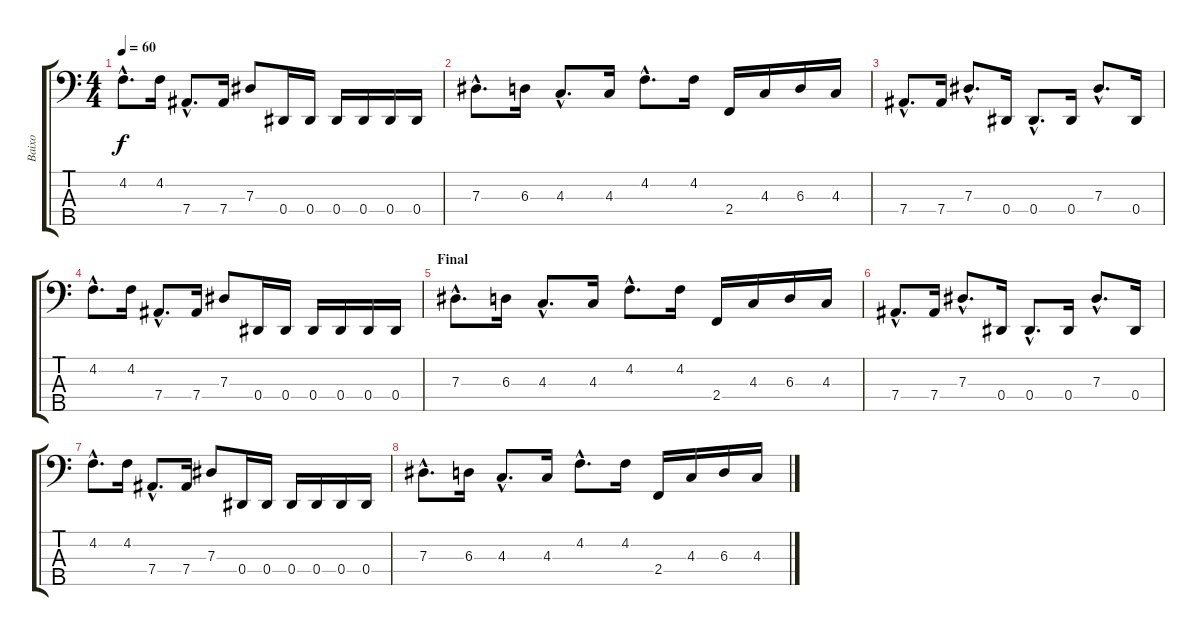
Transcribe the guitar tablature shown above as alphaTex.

\track ("Baixo" "Baixo") {instrument electricbassfinger}
\staff {score tabs}
\tuning (Gb2 Db2 Ab1 Eb1 Bb0) {hide}
\ts (4 4)
\tempo 60
\clef f4
\ks c
4.2{hac}.8{d dy f} 4.2.16 7.4{hac}.8{d} 7.4.16 7.3.8 0.4.16 0.4.16 0.4.16 0.4.16 0.4.16 0.4.16 |
7.3{hac}.8{d} 6.3.16 4.3{hac}.8{d} 4.3.16 4.2{hac}.8{d} 4.2.16 2.4.16 4.3.16 6.3.16 4.3.16 |
7.4{hac}.8{d} 7.4.16 7.3{hac}.8{d} 0.4.16 0.4{hac}.8{d} 0.4.16 7.3{hac}.8{d} 0.4.16 |
4.2{hac}.8{d} 4.2.16 7.4{hac}.8{d} 7.4.16 7.3.8 0.4.16 0.4.16 0.4.16 0.4.16 0.4.16 0.4.16 |
\section ("" "Final")
7.3{hac}.8{d} 6.3.16 4.3{hac}.8{d} 4.3.16 4.2{hac}.8{d} 4.2.16 2.4.16 4.3.16 6.3.16 4.3.16 |
7.4{hac}.8{d} 7.4.16 7.3{hac}.8{d} 0.4.16 0.4{hac}.8{d} 0.4.16 7.3{hac}.8{d} 0.4.16 |
4.2{hac}.8{d} 4.2.16 7.4{hac}.8{d} 7.4.16 7.3.8 0.4.16 0.4.16 0.4.16 0.4.16 0.4.16 0.4.16 |
7.3{hac}.8{d} 6.3.16 4.3{hac}.8{d} 4.3.16 4.2{hac}.8{d} 4.2.16 2.4.16 4.3.16 6.3.16 4.3.16
